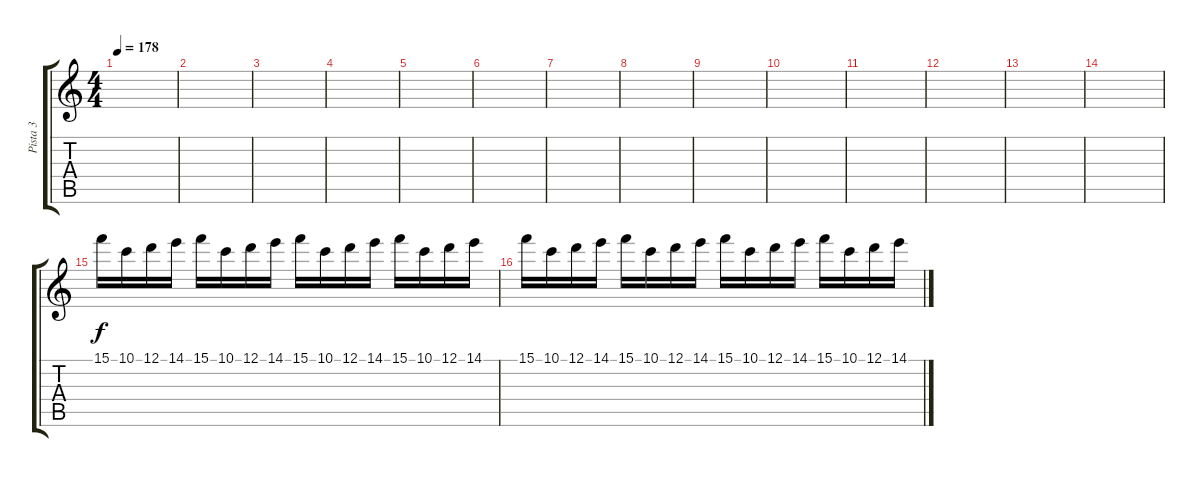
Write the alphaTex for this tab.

\track ("Pista 3" "Pista 3") {instrument overdrivenguitar}
\staff {score tabs}
\tuning (D4 A3 F3 C3 G2 C2) {hide}
\ts (4 4)
\tempo 178
\clef g2
\ks c
|
|
|
|
|
|
|
|
|
|
|
|
|
|
15.1.16 10.1.16 12.1.16 14.1.16 15.1.16 10.1.16 12.1.16 14.1.16 15.1.16 10.1.16 12.1.16 14.1.16 15.1.16 10.1.16 12.1.16 14.1.16 |
15.1.16 10.1.16 12.1.16 14.1.16 15.1.16 10.1.16 12.1.16 14.1.16 15.1.16 10.1.16 12.1.16 14.1.16 15.1.16 10.1.16 12.1.16 14.1.16
